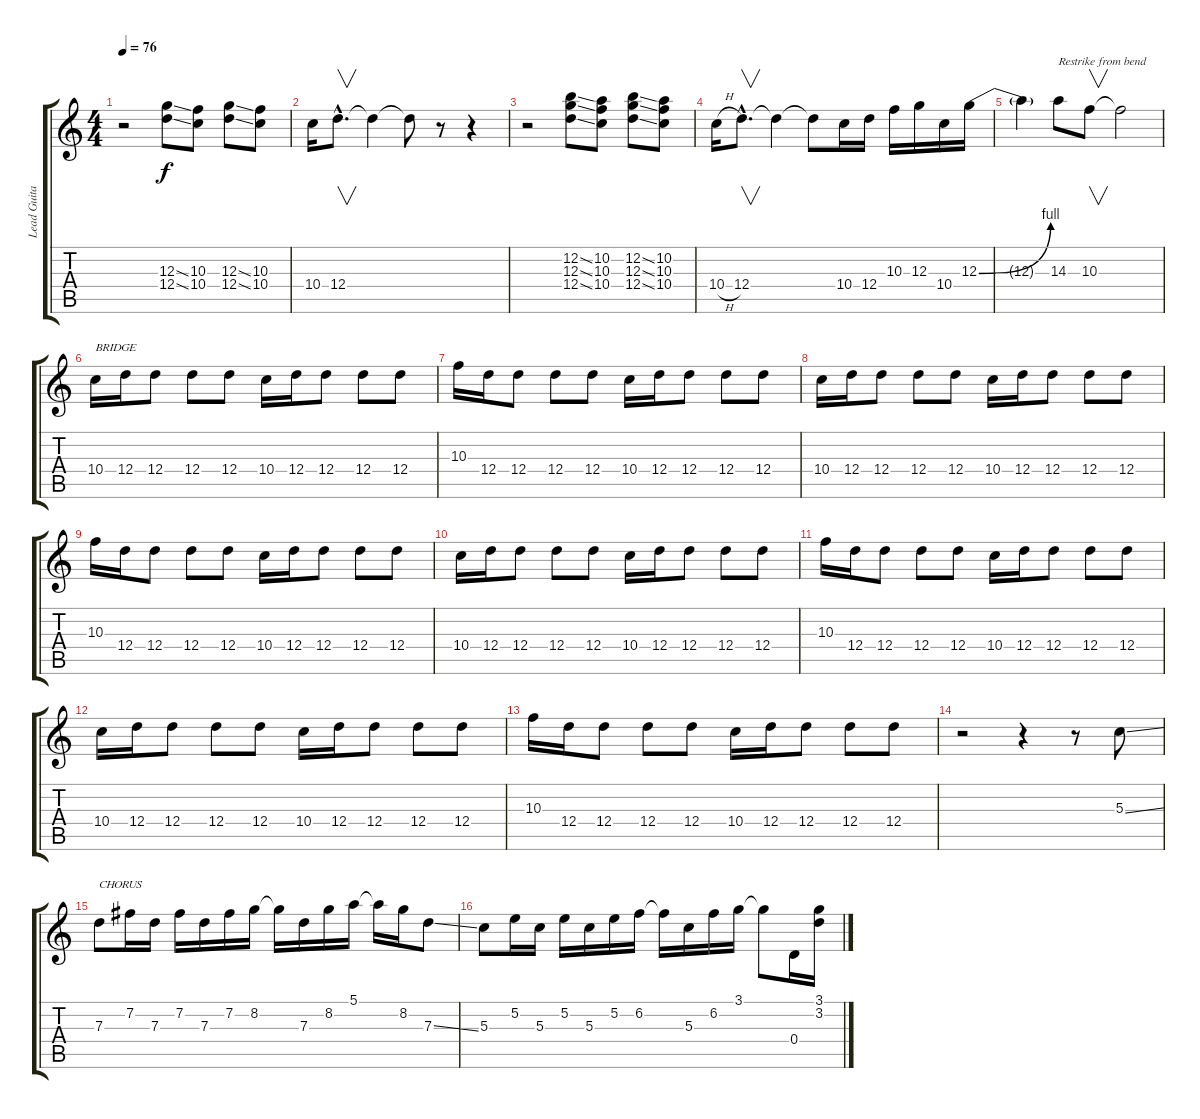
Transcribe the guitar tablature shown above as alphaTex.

\track ("Lead Guitarra" "Lead Guita") {instrument distortionguitar}
\staff {score tabs}
\tuning (E4 B3 G3 D3 A2 E2) {hide}
\ts (4 4)
\tempo 76
\clef g2
\ks c
r.2{dy f} (12.3{ss} 12.4{ss}).8 (10.3 10.4).8 (12.3{ss} 12.4{ss}).8 (10.3 10.4).8 |
10.4.16 12.4{hac}.8{v d} 12.4{t}.4 12.4{t}.8 r.8 r.4 |
r.2 (12.2{ss} 12.3{ss} 12.4{ss}).8 (10.2 10.3 10.4).8 (12.2{ss} 12.3{ss} 12.4{ss}).8 (10.2 10.3 10.4).8 |
10.4{h}.16 12.4{hac}.8{v d} 12.4{t}.4 12.4{t}.8 10.4.16 12.4.16 10.3.16 12.3.16 10.4.16 12.3{be (bend 0 0 60 4)}.16 |
12.3{t}.4 14.3.8{txt "Restrike from bend"} 10.3.8{v} 10.3{t}.2 |
10.4.16{txt "BRIDGE"} 12.4.16 12.4.8 12.4.8 12.4.8 10.4.16 12.4.16 12.4.8 12.4.8 12.4.8 |
10.3.16 12.4.16 12.4.8 12.4.8 12.4.8 10.4.16 12.4.16 12.4.8 12.4.8 12.4.8 |
10.4.16 12.4.16 12.4.8 12.4.8 12.4.8 10.4.16 12.4.16 12.4.8 12.4.8 12.4.8 |
10.3.16 12.4.16 12.4.8 12.4.8 12.4.8 10.4.16 12.4.16 12.4.8 12.4.8 12.4.8 |
10.4.16 12.4.16 12.4.8 12.4.8 12.4.8 10.4.16 12.4.16 12.4.8 12.4.8 12.4.8 |
10.3.16 12.4.16 12.4.8 12.4.8 12.4.8 10.4.16 12.4.16 12.4.8 12.4.8 12.4.8 |
10.4.16 12.4.16 12.4.8 12.4.8 12.4.8 10.4.16 12.4.16 12.4.8 12.4.8 12.4.8 |
10.3.16 12.4.16 12.4.8 12.4.8 12.4.8 10.4.16 12.4.16 12.4.8 12.4.8 12.4.8 |
r.2 r.4 r.8 5.3{ss}.8 |
7.3.8{txt "CHORUS"} 7.2.16 7.3.16 7.2.16 7.3.16 7.2.16 8.2.16 8.2{t}.16 7.3.16 8.2.16 5.1.16 5.1{t}.16 8.2.16 7.3{ss}.8 |
5.3.8 5.2.16 5.3.16 5.2.16 5.3.16 5.2.16 6.2.16 6.2{t}.16 5.3.16 6.2.16 3.1.16 3.1{t}.8 0.4.16 (3.1 3.2).16
